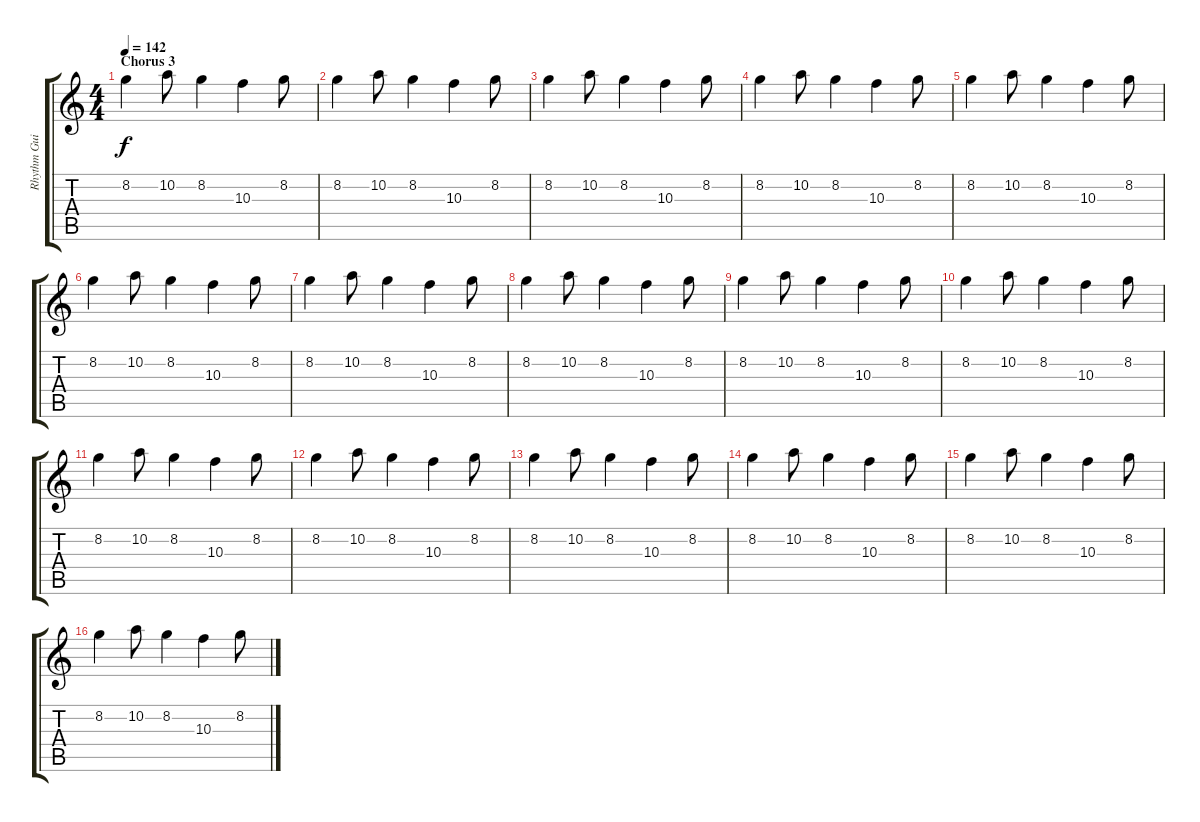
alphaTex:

\track ("Rhythm Guitar - Max Helyer" "Rhythm Gui") {instrument distortionguitar}
\staff {score tabs}
\tuning (E4 B3 G3 D3 A2 D2) {hide}
\ts (4 4)
\section ("" "Chorus 3")
\tempo 142
\clef g2
\ks c
8.2.4{dy f} 10.2.8 8.2.4 10.3.4 8.2.8 |
8.2.4 10.2.8 8.2.4 10.3.4 8.2.8 |
8.2.4 10.2.8 8.2.4 10.3.4 8.2.8 |
8.2.4 10.2.8 8.2.4 10.3.4 8.2.8 |
8.2.4 10.2.8 8.2.4 10.3.4 8.2.8 |
8.2.4 10.2.8 8.2.4 10.3.4 8.2.8 |
8.2.4 10.2.8 8.2.4 10.3.4 8.2.8 |
8.2.4 10.2.8 8.2.4 10.3.4 8.2.8 |
8.2.4 10.2.8 8.2.4 10.3.4 8.2.8 |
8.2.4 10.2.8 8.2.4 10.3.4 8.2.8 |
8.2.4 10.2.8 8.2.4 10.3.4 8.2.8 |
8.2.4 10.2.8 8.2.4 10.3.4 8.2.8 |
8.2.4 10.2.8 8.2.4 10.3.4 8.2.8 |
8.2.4 10.2.8 8.2.4 10.3.4 8.2.8 |
8.2.4 10.2.8 8.2.4 10.3.4 8.2.8 |
8.2.4 10.2.8 8.2.4 10.3.4 8.2.8
